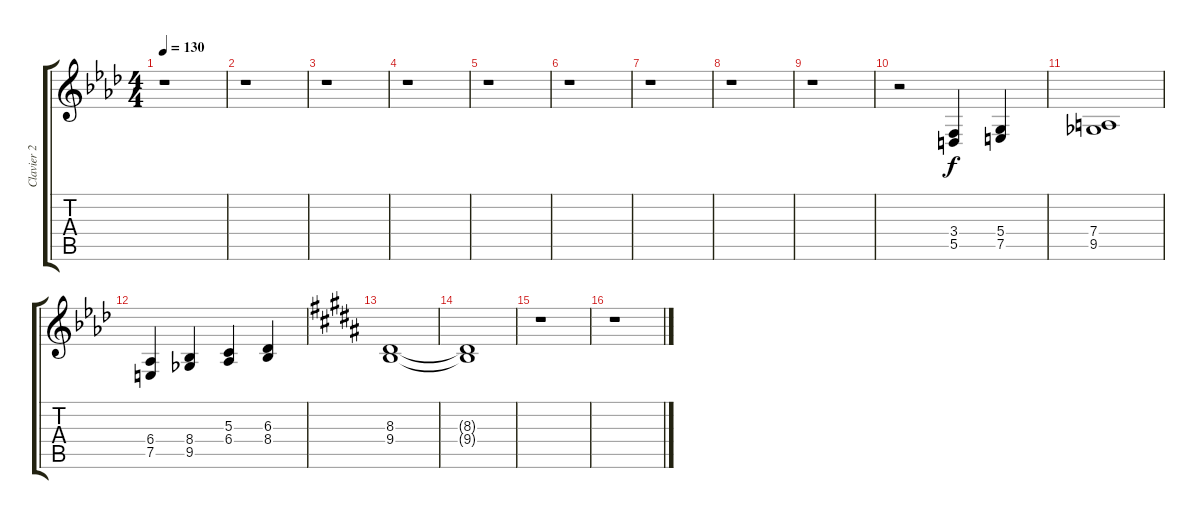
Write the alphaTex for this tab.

\track ("Clavier 2" "Clavier 2") {instrument fx5brightness}
\staff {score tabs}
\tuning (E4 B3 G3 D3 A2 E2) {hide}
\ts (4 4)
\tempo 130
\clef g2
\ks ab
r.1{dy f} |
r.1 |
r.1 |
r.1 |
r.1 |
r.1 |
r.1 |
r.1 |
r.1 |
r.2 (3.4 5.5).4{volume 12 instrument synthbrass1} (5.4 7.5).4 |
(7.4 9.5).1 |
(6.4 7.5).4 (8.4 9.5).4 (5.3 6.4).4 (6.3 8.4).4 |
\ks b
(8.3 9.4).1 |
(8.3{t} 9.4{t}).1 |
r.1 |
r.1
